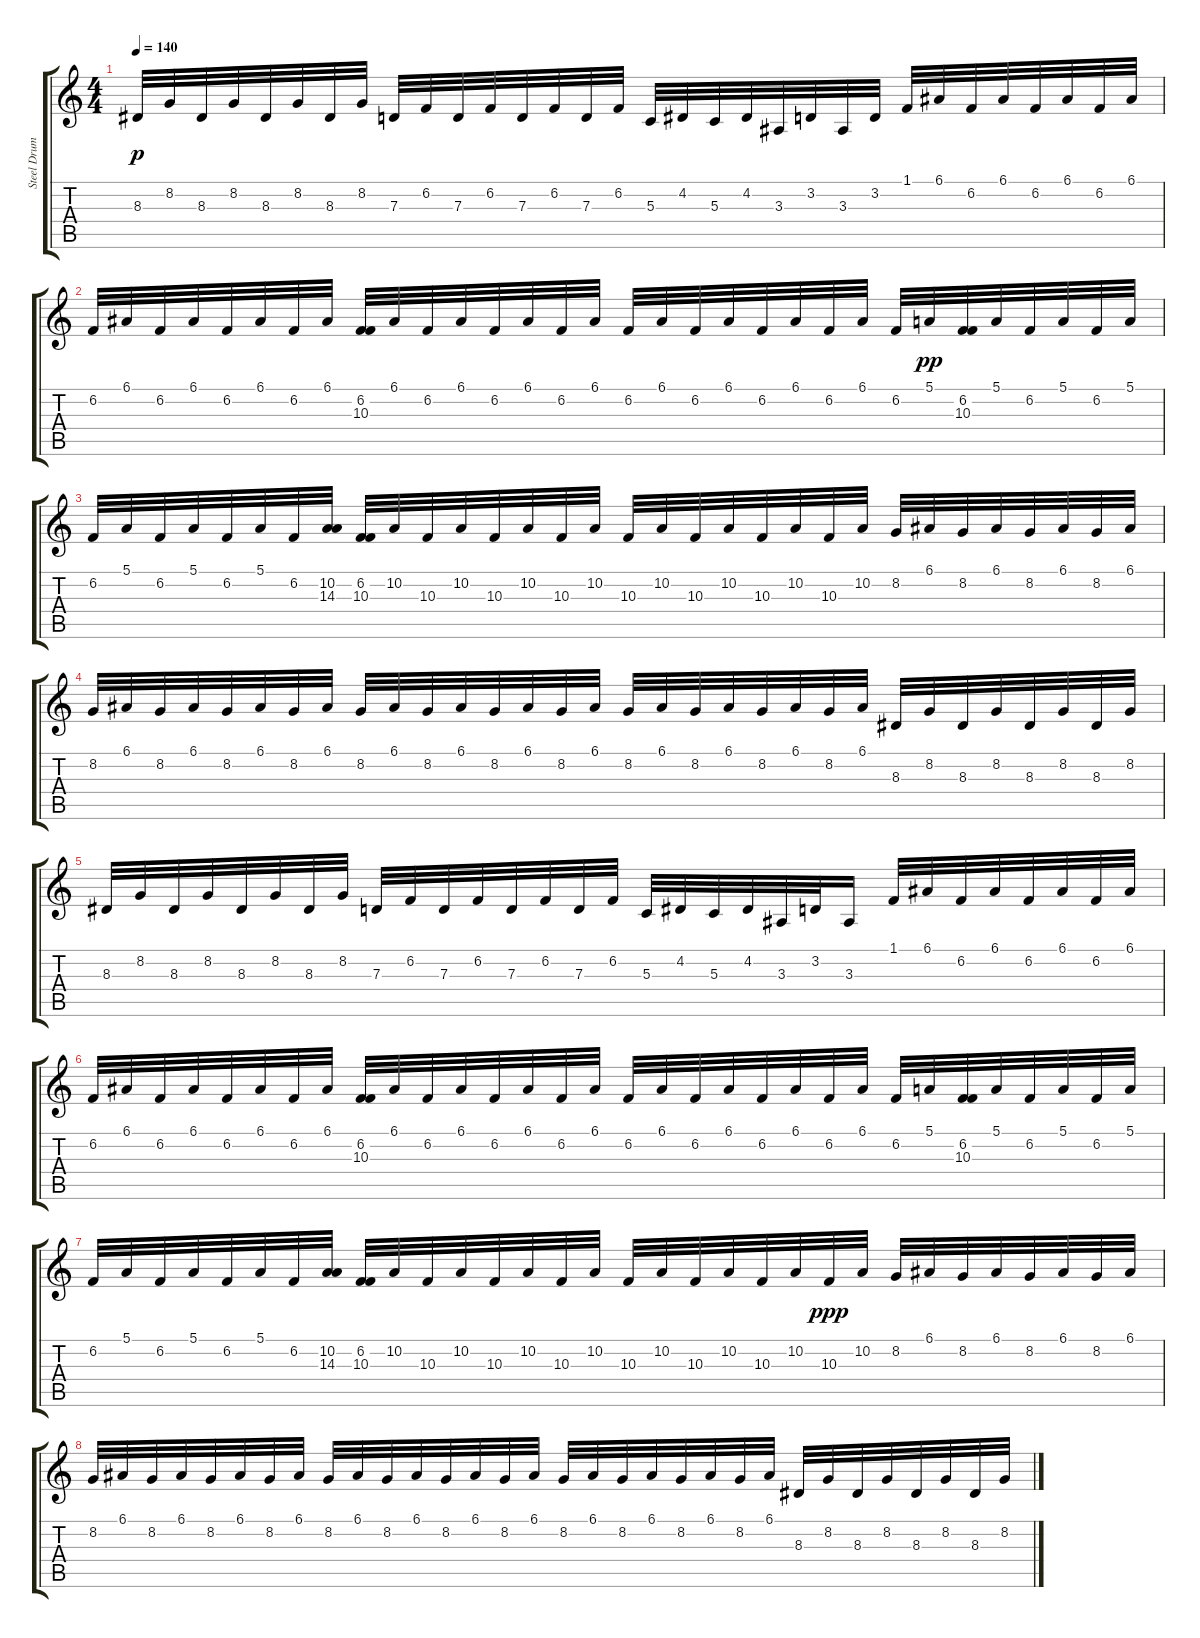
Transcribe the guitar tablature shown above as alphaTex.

\track ("Steel Drums" "Steel Drum") {instrument steeldrums}
\staff {score tabs}
\tuning (E4 B3 G3 D3 A2 E2) {hide}
\ts (4 4)
\tempo 140
\clef g2
\ks c
8.3.32{dy p} 8.2.32 8.3.32 8.2.32 8.3.32 8.2.32 8.3.32 8.2.32 7.3.32 6.2.32 7.3.32 6.2.32 7.3.32 6.2.32 7.3.32 6.2.32 5.3.32 4.2.32 5.3.32 4.2.32 3.3.32 3.2.32 3.3.32 3.2.32 1.1.32 6.1.32 6.2.32 6.1.32 6.2.32 6.1.32 6.2.32 6.1.32 |
6.2.32 6.1.32 6.2.32 6.1.32 6.2.32 6.1.32 6.2.32 6.1.32 (6.2 10.3).32 6.1.32 6.2.32 6.1.32 6.2.32 6.1.32 6.2.32 6.1.32 6.2.32 6.1.32 6.2.32 6.1.32 6.2.32 6.1.32 6.2.32 6.1.32 6.2.32 5.1.32{dy pp} (6.2 10.3).32 5.1.32 6.2.32 5.1.32 6.2.32 5.1.32 |
6.2.32 5.1.32 6.2.32 5.1.32 6.2.32 5.1.32 6.2.32 (10.2 14.3).32 (6.2 10.3).32 10.2.32 10.3.32 10.2.32 10.3.32 10.2.32 10.3.32 10.2.32 10.3.32 10.2.32 10.3.32 10.2.32 10.3.32 10.2.32 10.3.32 10.2.32 8.2.32 6.1.32 8.2.32 6.1.32 8.2.32 6.1.32 8.2.32 6.1.32 |
8.2.32 6.1.32 8.2.32 6.1.32 8.2.32 6.1.32 8.2.32 6.1.32 8.2.32 6.1.32 8.2.32 6.1.32 8.2.32 6.1.32 8.2.32 6.1.32 8.2.32 6.1.32 8.2.32 6.1.32 8.2.32 6.1.32 8.2.32 6.1.32 8.3.32 8.2.32 8.3.32 8.2.32 8.3.32 8.2.32 8.3.32 8.2.32 |
8.3.32 8.2.32 8.3.32 8.2.32 8.3.32 8.2.32 8.3.32 8.2.32 7.3.32 6.2.32 7.3.32 6.2.32 7.3.32 6.2.32 7.3.32 6.2.32 5.3.32 4.2.32 5.3.32 4.2.32 3.3.32 3.2.32 3.3.16 1.1.32 6.1.32 6.2.32 6.1.32 6.2.32 6.1.32 6.2.32 6.1.32 |
6.2.32 6.1.32 6.2.32 6.1.32 6.2.32 6.1.32 6.2.32 6.1.32 (6.2 10.3).32 6.1.32 6.2.32 6.1.32 6.2.32 6.1.32 6.2.32 6.1.32 6.2.32 6.1.32 6.2.32 6.1.32 6.2.32 6.1.32 6.2.32 6.1.32 6.2.32 5.1.32 (6.2 10.3).32 5.1.32 6.2.32 5.1.32 6.2.32 5.1.32 |
6.2.32 5.1.32 6.2.32 5.1.32 6.2.32 5.1.32 6.2.32 (10.2 14.3).32 (6.2 10.3).32 10.2.32 10.3.32 10.2.32 10.3.32 10.2.32 10.3.32 10.2.32 10.3.32 10.2.32 10.3.32 10.2.32 10.3.32 10.2.32 10.3.32{dy ppp} 10.2.32 8.2.32 6.1.32 8.2.32 6.1.32 8.2.32 6.1.32 8.2.32 6.1.32 |
8.2.32 6.1.32 8.2.32 6.1.32 8.2.32 6.1.32 8.2.32 6.1.32 8.2.32 6.1.32 8.2.32 6.1.32 8.2.32 6.1.32 8.2.32 6.1.32 8.2.32 6.1.32 8.2.32 6.1.32 8.2.32 6.1.32 8.2.32 6.1.32 8.3.32 8.2.32 8.3.32 8.2.32 8.3.32 8.2.32 8.3.32 8.2.32
